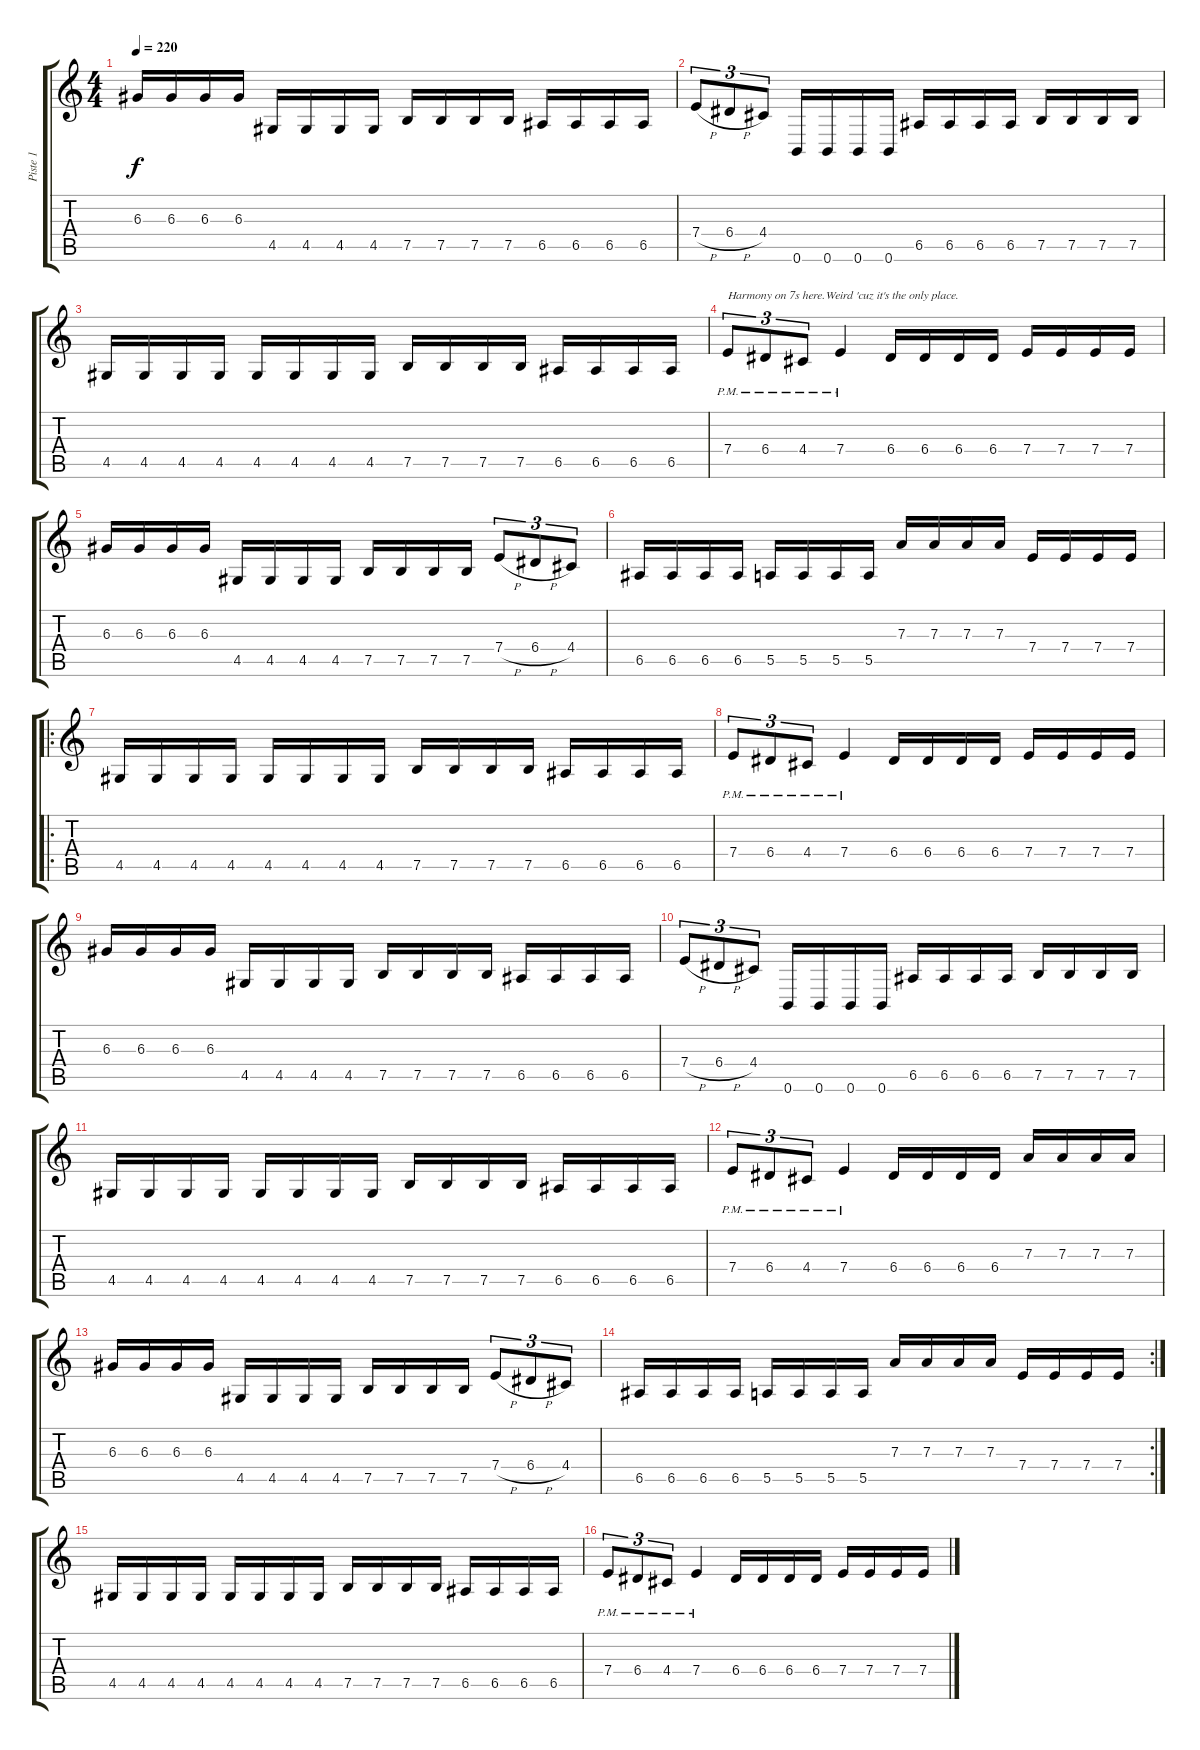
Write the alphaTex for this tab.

\track ("Piste 1" "Piste 1") {instrument distortionguitar}
\staff {score tabs}
\tuning (B3 Gb3 D3 A2 E2 B1) {hide}
\ts (4 4)
\tempo 220
\clef g2
\ks c
6.3.16{dy f} 6.3.16 6.3.16 6.3.16 4.5.16 4.5.16 4.5.16 4.5.16 7.5.16 7.5.16 7.5.16 7.5.16 6.5.16 6.5.16 6.5.16 6.5.16 |
7.4{h}.8{tu (3 2)} 6.4{h}.8{tu (3 2)} 4.4.8{tu (3 2)} 0.6.16 0.6.16 0.6.16 0.6.16 6.5.16 6.5.16 6.5.16 6.5.16 7.5.16 7.5.16 7.5.16 7.5.16 |
4.5.16 4.5.16 4.5.16 4.5.16 4.5.16 4.5.16 4.5.16 4.5.16 7.5.16 7.5.16 7.5.16 7.5.16 6.5.16 6.5.16 6.5.16 6.5.16 |
7.4{pm}.8{tu (3 2) txt "Harmony on 7s here.Weird 'cuz it's the only place."} 6.4{pm}.8{tu (3 2)} 4.4{pm}.8{tu (3 2)} 7.4{pm}.4 6.4.16 6.4.16 6.4.16 6.4.16 7.4.16 7.4.16 7.4.16 7.4.16 |
6.3.16 6.3.16 6.3.16 6.3.16 4.5.16 4.5.16 4.5.16 4.5.16 7.5.16 7.5.16 7.5.16 7.5.16 7.4{h}.8{tu (3 2)} 6.4{h}.8{tu (3 2)} 4.4.8{tu (3 2)} |
6.5.16 6.5.16 6.5.16 6.5.16 5.5.16 5.5.16 5.5.16 5.5.16 7.3.16 7.3.16 7.3.16 7.3.16 7.4.16 7.4.16 7.4.16 7.4.16 |
\ro
4.5.16 4.5.16 4.5.16 4.5.16 4.5.16 4.5.16 4.5.16 4.5.16 7.5.16 7.5.16 7.5.16 7.5.16 6.5.16 6.5.16 6.5.16 6.5.16 |
7.4{pm}.8{tu (3 2)} 6.4{pm}.8{tu (3 2)} 4.4{pm}.8{tu (3 2)} 7.4{pm}.4 6.4.16 6.4.16 6.4.16 6.4.16 7.4.16 7.4.16 7.4.16 7.4.16 |
6.3.16 6.3.16 6.3.16 6.3.16 4.5.16 4.5.16 4.5.16 4.5.16 7.5.16 7.5.16 7.5.16 7.5.16 6.5.16 6.5.16 6.5.16 6.5.16 |
7.4{h}.8{tu (3 2)} 6.4{h}.8{tu (3 2)} 4.4.8{tu (3 2)} 0.6.16 0.6.16 0.6.16 0.6.16 6.5.16 6.5.16 6.5.16 6.5.16 7.5.16 7.5.16 7.5.16 7.5.16 |
4.5.16 4.5.16 4.5.16 4.5.16 4.5.16 4.5.16 4.5.16 4.5.16 7.5.16 7.5.16 7.5.16 7.5.16 6.5.16 6.5.16 6.5.16 6.5.16 |
7.4{pm}.8{tu (3 2)} 6.4{pm}.8{tu (3 2)} 4.4{pm}.8{tu (3 2)} 7.4{pm}.4 6.4.16 6.4.16 6.4.16 6.4.16 7.3.16 7.3.16 7.3.16 7.3.16 |
6.3.16 6.3.16 6.3.16 6.3.16 4.5.16 4.5.16 4.5.16 4.5.16 7.5.16 7.5.16 7.5.16 7.5.16 7.4{h}.8{tu (3 2)} 6.4{h}.8{tu (3 2)} 4.4.8{tu (3 2)} |
\rc 2
6.5.16 6.5.16 6.5.16 6.5.16 5.5.16 5.5.16 5.5.16 5.5.16 7.3.16 7.3.16 7.3.16 7.3.16 7.4.16 7.4.16 7.4.16 7.4.16 |
4.5.16 4.5.16 4.5.16 4.5.16 4.5.16 4.5.16 4.5.16 4.5.16 7.5.16 7.5.16 7.5.16 7.5.16 6.5.16 6.5.16 6.5.16 6.5.16 |
7.4{pm}.8{tu (3 2)} 6.4{pm}.8{tu (3 2)} 4.4{pm}.8{tu (3 2)} 7.4{pm}.4 6.4.16 6.4.16 6.4.16 6.4.16 7.4.16 7.4.16 7.4.16 7.4.16
